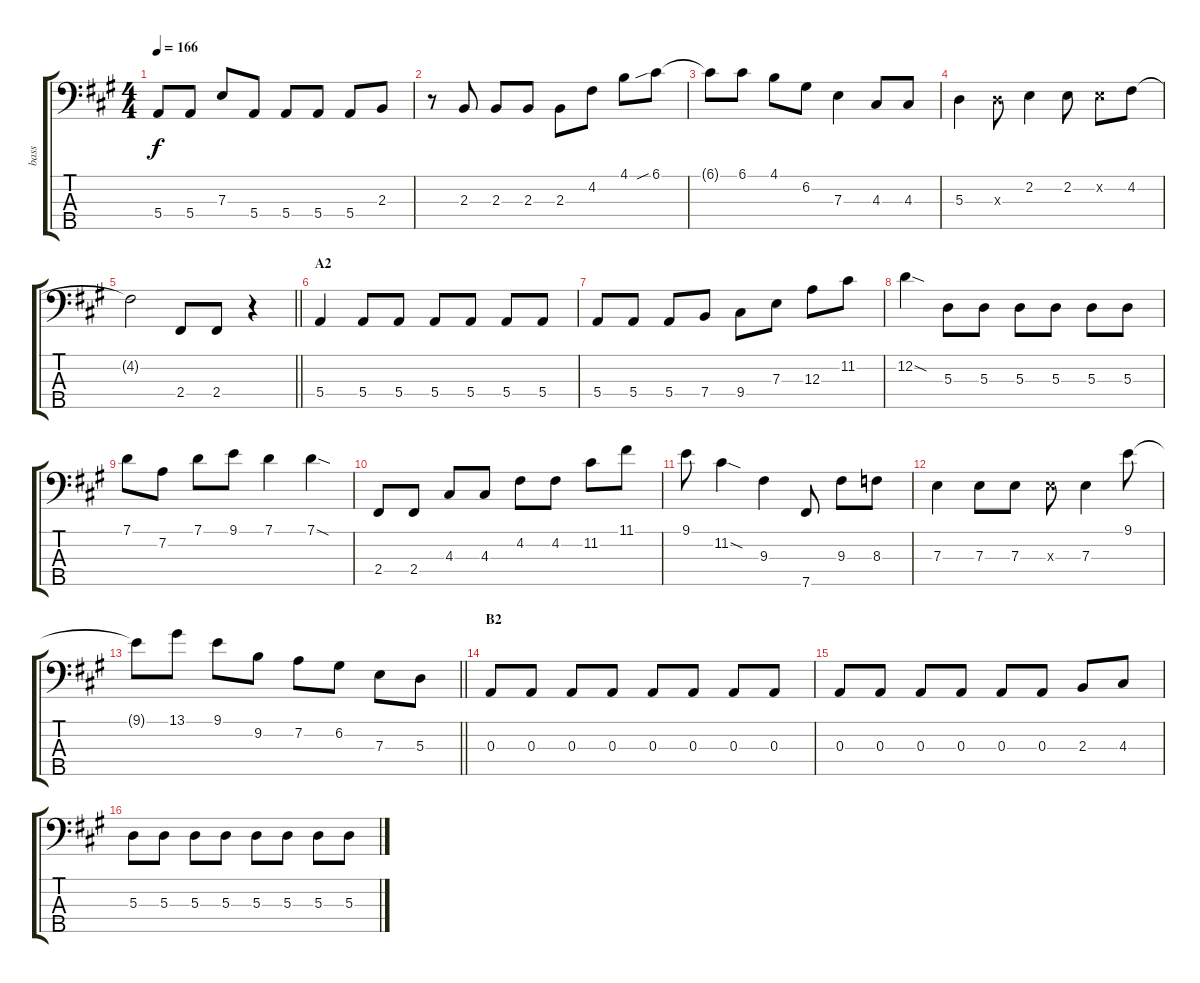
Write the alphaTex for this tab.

\track ("bass" "bass") {instrument electricbassfinger}
\staff {score tabs}
\tuning (G2 D2 A1 E1 B0) {hide}
\ts (4 4)
\tempo 166
\clef f4
\ks a
5.4{t}.8{dy f} 5.4.8 7.3.8 5.4.8 5.4.8 5.4.8 5.4.8 2.3.8 |
r.8 2.3.8 2.3.8 2.3.8 2.3.8 4.2.8 4.1.8 6.1{sib}.8 |
6.1{t}.8 6.1.8 4.1.8 6.2.8 7.3.4 4.3.8 4.3.8 |
5.3.4 5.3{x}.8 2.2.4 2.2.8 2.2{x}.8 4.2.8 |
\barLineRight lightlight
4.2{t}.2 2.4.8 2.4.8 r.4 |
\section ("" "A2")
5.4.4 5.4.8 5.4.8 5.4.8 5.4.8 5.4.8 5.4.8 |
5.4.8 5.4.8 5.4.8 7.4.8 9.4.8 7.3.8 12.3.8 11.2.8 |
12.2{sod}.4 5.3.8 5.3.8 5.3.8 5.3.8 5.3.8 5.3.8 |
7.1.8 7.2.8 7.1.8 9.1.8 7.1.4 7.1{sod}.4 |
2.4.8 2.4.8 4.3.8 4.3.8 4.2.8 4.2.8 11.2.8 11.1.8 |
9.1.8 11.2{sod}.4 9.3.4 7.5.8 9.3.8 8.3.8 |
7.3.4 7.3.8 7.3.8 7.3{x}.8 7.3.4 9.1.8 |
\barLineRight lightlight
9.1{t}.8 13.1.8 9.1.8 9.2.8 7.2.8 6.2.8 7.3.8 5.3.8 |
\section ("" "B2")
0.3.8 0.3.8 0.3.8 0.3.8 0.3.8 0.3.8 0.3.8 0.3.8 |
0.3.8 0.3.8 0.3.8 0.3.8 0.3.8 0.3.8 2.3.8 4.3.8 |
5.3.8 5.3.8 5.3.8 5.3.8 5.3.8 5.3.8 5.3.8 5.3.8
